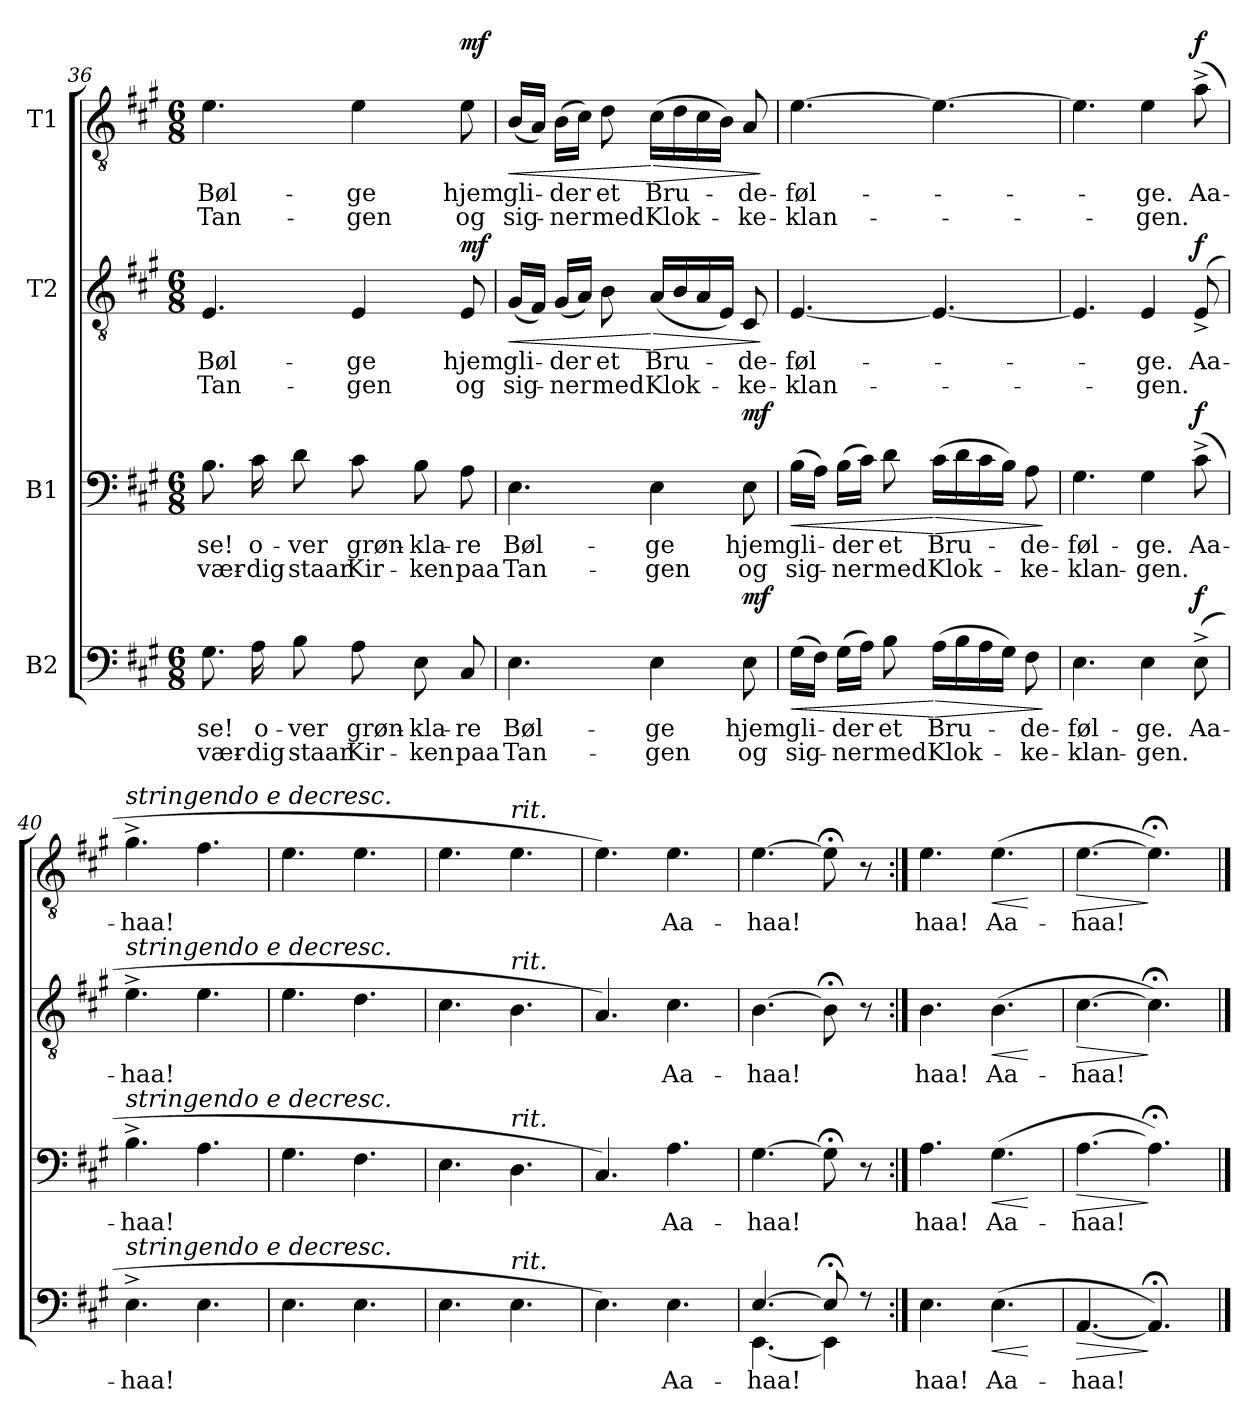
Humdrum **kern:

**kern	**text	**text	**dynam	**kern	**text	**text	**dynam	**kern	**text	**text	**dynam	**kern	**text	**text	**dynam
*part4	*part4	*part4	*part4	*part3	*part3	*part3	*part3	*part2	*part2	*part2	*part2	*part1	*part1	*part1	*part1
*staff4	*staff4	*staff4	*staff4	*staff3	*staff3	*staff3	*staff3	*staff2	*staff2	*staff2	*staff2	*staff1	*staff1	*staff1	*staff1
*I"B2	*	*	*	*I"B1	*	*	*	*I"T2	*	*	*	*I"T1	*	*	*
*clefF4	*	*	*	*clefF4	*	*	*	*clefGv2	*	*	*	*clefGv2	*	*	*
*k[f#c#g#]	*	*	*	*k[f#c#g#]	*	*	*	*k[f#c#g#]	*	*	*	*k[f#c#g#]	*	*	*
*M6/8	*	*	*	*M6/8	*	*	*	*M6/8	*	*	*	*M6/8	*	*	*
=36	=36	=36	=36	=36	=36	=36	=36	=36	=36	=36	=36	=36	=36	=36	=36
!	!LO:LY:b	!LO:LY:b	!	!	!LO:LY:b	!LO:LY:b	!	!	!LO:LY:b	!LO:LY:b	!	!	!LO:LY:b	!LO:LY:b	!
8.G#\	se!	-vær-	.	8.B\	se!	-vær-	.	4.E/	Bøl-	Tan-	.	4.e\	Bøl-	Tan-	.
!	!LO:LY:b	!LO:LY:b	!	!	!LO:LY:b	!LO:LY:b	!	!	!	!	!	!	!	!	!
16A\	o-	-dig	.	16c#\	o-	-dig	.	.	.	.	.	.	.	.	.
!	!LO:LY:b	!LO:LY:b	!	!	!LO:LY:b	!LO:LY:b	!	!	!	!	!	!	!	!	!
8B\	-ver	staar	.	8d\	-ver	staar	.	.	.	.	.	.	.	.	.
!	!LO:LY:b	!LO:LY:b	!	!	!LO:LY:b	!LO:LY:b	!	!	!LO:LY:b	!LO:LY:b	!	!	!LO:LY:b	!LO:LY:b	!
8A\	grøn-	Kir-	.	8c#\	grøn-	Kir-	.	4E/	-ge	-gen	.	4e\	-ge	-gen	.
!	!LO:LY:b	!LO:LY:b	!	!	!LO:LY:b	!LO:LY:b	!	!	!	!	!	!	!	!	!
8E\	-kla-	-ken	.	8B\	-kla-	-ken	.	.	.	.	.	.	.	.	.
!	!LO:LY:b	!LO:LY:b	!	!	!LO:LY:b	!LO:LY:b	!	!	!LO:LY:b	!LO:LY:b	!LO:DY:a	!	!LO:LY:b	!LO:LY:b	!LO:DY:a
8C#/	-re	paa	.	8A\	-re	paa	.	8E/	hjem	og	mf	8e\	hjem	og	mf
=37	=37	=37	=37	=37	=37	=37	=37	=37	=37	=37	=37	=37	=37	=37	=37
!	!LO:LY:b	!LO:LY:b	!	!	!LO:LY:b	!LO:LY:b	!	!	!LO:LY:b	!LO:LY:b	!LO:HP:b	!	!LO:LY:b	!LO:LY:b	!LO:HP:b
4.E\	Bøl-	Tan-	.	4.E\	Bøl-	Tan-	.	(<16G#/LL	gli-	sig-	<	(<16B/LL	gli-	sig-	<
.	.	.	.	.	.	.	.	16F#/JJ)	.	.	.	16A/JJ)	.	.	.
!	!	!	!	!	!	!	!	!	!LO:LY:b	!LO:LY:b	!	!	!LO:LY:b	!LO:LY:b	!
.	.	.	.	.	.	.	.	(<16G#/LL	-der	-ner	.	(>16B\LL	-der	-ner	.
.	.	.	.	.	.	.	.	16A/JJ)	.	.	.	16c#\JJ)	.	.	.
!	!	!	!	!	!	!	!	!	!LO:LY:b	!LO:LY:b	!	!	!LO:LY:b	!LO:LY:b	!
.	.	.	.	.	.	.	.	8B\	et	med	.	8d\	et	med	.
!	!LO:LY:b	!LO:LY:b	!	!	!LO:LY:b	!LO:LY:b	!	!	!LO:LY:b	!LO:LY:b	!LO:HP:n=1:b	!	!LO:LY:b	!LO:LY:b	!LO:HP:n=1:b
4E\	-ge	-gen	.	4E\	-ge	-gen	.	(<16A/LL	Bru-	Klok-	[ >	(>16c#\LL	Bru-	Klok-	[ >
.	.	.	.	.	.	.	.	16B/	.	.	.	16d\	.	.	.
.	.	.	.	.	.	.	.	16A/	.	.	.	16c#\	.	.	.
.	.	.	.	.	.	.	.	16E/JJ)	.	.	.	16B\JJ)	.	.	.
!	!LO:LY:b	!LO:LY:b	!LO:DY:a	!	!LO:LY:b	!LO:LY:b	!LO:DY:a	!	!LO:LY:b	!LO:LY:b	!	!	!LO:LY:b	!LO:LY:b	!
8E\	hjem	og	mf	8E\	hjem	og	mf	8C#/	-de-	-ke-	.	8A/	-de-	-ke-	.
.	.	.	.	.	.	.	.	.	.	.	]	.	.	.	]
!!LO:LB:g=z
=38	=38	=38	=38	=38	=38	=38	=38	=38	=38	=38	=38	=38	=38	=38	=38
!	!LO:LY:b	!LO:LY:b	!LO:HP:b	!	!LO:LY:b	!LO:LY:b	!LO:HP:b	!	!LO:LY:b	!LO:LY:b	!	!	!LO:LY:b	!LO:LY:b	!
(>16G#\LL	gli-	sig-	<	(>16B\LL	gli-	sig-	<	[4.E/	-føl-	-klan-	.	[4.e\	-føl-	-klan-	.
16F#\JJ)	.	.	.	16A\JJ)	.	.	.	.	.	.	.	.	.	.	.
!	!LO:LY:b	!LO:LY:b	!	!	!LO:LY:b	!LO:LY:b	!	!	!	!	!	!	!	!	!
(>16G#\LL	-der	-ner	.	(>16B\LL	-der	-ner	.	.	.	.	.	.	.	.	.
16A\JJ)	.	.	.	16c#\JJ)	.	.	.	.	.	.	.	.	.	.	.
!	!LO:LY:b	!LO:LY:b	!	!	!LO:LY:b	!LO:LY:b	!	!	!	!	!	!	!	!	!
8B\	et	med	.	8d\	et	med	.	.	.	.	.	.	.	.	.
!	!LO:LY:b	!LO:LY:b	!LO:HP:n=1:b	!	!LO:LY:b	!LO:LY:b	!LO:HP:n=1:b	!	!	!	!	!	!	!	!
(>16A\LL	Bru-	Klok-	[ >	(>16c#\LL	Bru-	Klok-	[ >	4.E/_	.	.	.	4.e\_	.	.	.
16B\	.	.	.	16d\	.	.	.	.	.	.	.	.	.	.	.
16A\	.	.	.	16c#\	.	.	.	.	.	.	.	.	.	.	.
16G#\JJ)	.	.	.	16B\JJ)	.	.	.	.	.	.	.	.	.	.	.
!	!LO:LY:b	!LO:LY:b	!	!	!LO:LY:b	!LO:LY:b	!	!	!	!	!	!	!	!	!
8F#\	-de-	-ke-	.	8A\	-de-	-ke-	.	.	.	.	.	.	.	.	.
.	.	.	]	.	.	.	]	.	.	.	.	.	.	.	.
=39	=39	=39	=39	=39	=39	=39	=39	=39	=39	=39	=39	=39	=39	=39	=39
!	!LO:LY:b	!LO:LY:b	!	!	!LO:LY:b	!LO:LY:b	!	!	!	!	!	!	!	!	!
4.E\	føl-	klan-	.	4.G#\	føl-	klan-	.	4.E/]	.	.	.	4.e\]	.	.	.
!	!LO:LY:b	!LO:LY:b	!	!	!LO:LY:b	!LO:LY:b	!	!	!LO:LY:b	!LO:LY:b	!	!	!LO:LY:b	!LO:LY:b	!
4E\	-ge.	-gen.	.	4G#\	-ge.	-gen.	.	4E/	-ge.	-gen.	.	4e\	-ge.	-gen.	.
!	!LO:LY:b	!	!LO:DY:a	!	!LO:LY:b	!	!LO:DY:a	!	!LO:LY:b	!	!LO:DY:a	!	!LO:LY:b	!	!LO:DY:a
(>8E^\	Aa-	.	f	(>8c#^\	Aa-	.	f	(>8E^/	Aa-	.	f	(>8a^\	Aa-	.	f
=40	=40	=40	=40	=40	=40	=40	=40	=40	=40	=40	=40	=40	=40	=40	=40
!	!	!	!	!	!	!	!	!	!	!	!	!LO:TX:a:i:t=stringendo e decresc.	!	!	!
!	!	!	!	!	!	!	!	!LO:TX:a:i:t=stringendo e decresc.	!	!	!	!	!	!	!
!	!	!	!	!LO:TX:a:i:t=stringendo e decresc.	!	!	!	!	!	!	!	!	!	!	!
!LO:TX:a:i:t=stringendo e decresc.	!	!	!	!	!	!	!	!	!	!	!	!	!	!	!
!	!LO:LY:b	!	!	!	!LO:LY:b	!	!	!	!LO:LY:b	!	!	!	!LO:LY:b	!	!
4.E^\	-haa!	.	.	4.B^\	-haa!	.	.	4.e^\	-haa!	.	.	4.g#^\	-haa!	.	.
4.E\	.	.	.	4.A\	.	.	.	4.e\	.	.	.	4.f#\	.	.	.
=41	=41	=41	=41	=41	=41	=41	=41	=41	=41	=41	=41	=41	=41	=41	=41
4.E\	.	.	.	4.G#\	.	.	.	4.e\	.	.	.	4.e\	.	.	.
4.E\	.	.	.	4.F#\	.	.	.	4.d\	.	.	.	4.e\	.	.	.
=42	=42	=42	=42	=42	=42	=42	=42	=42	=42	=42	=42	=42	=42	=42	=42
4.E\	.	.	.	4.E\	.	.	.	4.c#\	.	.	.	4.e\	.	.	.
!	!	!	!	!	!	!	!	!	!	!	!	!LO:TX:a:i:t=rit.	!	!	!
!	!	!	!	!	!	!	!	!LO:TX:a:i:t=rit.	!	!	!	!	!	!	!
!	!	!	!	!LO:TX:a:i:t=rit.	!	!	!	!	!	!	!	!	!	!	!
!LO:TX:a:i:t=rit.	!	!	!	!	!	!	!	!	!	!	!	!	!	!	!
4.E\	.	.	.	4.D\	.	.	.	4.B\	.	.	.	4.e\	.	.	.
=43	=43	=43	=43	=43	=43	=43	=43	=43	=43	=43	=43	=43	=43	=43	=43
4.E\)	.	.	.	4.C#/)	.	.	.	4.A/)	.	.	.	4.e\)	.	.	.
!	!LO:LY:b	!	!	!	!LO:LY:b	!	!	!	!LO:LY:b	!	!	!	!LO:LY:b	!	!
4.E\	Aa-	.	.	4.A\	Aa-	.	.	4.c#\	Aa-	.	.	4.e\	Aa-	.	.
=44	=44	=44	=44	=44	=44	=44	=44	=44	=44	=44	=44	=44	=44	=44	=44
!	!LO:LY:b	!	!	!	!LO:LY:b	!	!	!	!LO:LY:b	!	!	!	!LO:LY:b	!	!
*^	*	*	*	*	*	*	*	*	*	*	*	*	*	*	*
[4.E/	[4.EE\	-haa!	.	.	[4.G#\	-haa!	.	.	[4.B\	-haa!	.	.	[4.e\	-haa!	.	.
8E;</]	4EE\]	.	.	.	8G#;<\]	.	.	.	8B;<\]	.	.	.	8e;<\]	.	.	.
8r	.	.	.	.	8r	.	.	.	8r	.	.	.	8r	.	.	.
*v	*v	*	*	*	*	*	*	*	*	*	*	*	*	*	*	*
=45:|!	=45:|!	=45:|!	=45:|!	=45:|!	=45:|!	=45:|!	=45:|!	=45:|!	=45:|!	=45:|!	=45:|!	=45:|!	=45:|!	=45:|!	=45:|!
!	!LO:LY:b	!	!	!	!LO:LY:b	!	!	!	!LO:LY:b	!	!	!	!LO:LY:b	!	!
4.E\	haa!	.	.	4.A\	haa!	.	.	4.B\	haa!	.	.	4.e\	haa!	.	.
!	!LO:LY:b	!	!LO:HP:b	!	!LO:LY:b	!	!LO:HP:b	!	!LO:LY:b	!	!LO:HP:b	!	!LO:LY:b	!	!LO:HP:b
(>4.E\	Aa-	.	<	(>4.G#\	Aa-	.	<	(>4.B\	Aa-	.	<	(>4.e\	Aa-	.	<
.	.	.	[	.	.	.	[	.	.	.	[	.	.	.	[
=46	=46	=46	=46	=46	=46	=46	=46	=46	=46	=46	=46	=46	=46	=46	=46
!	!LO:LY:b	!	!LO:HP:b	!	!LO:LY:b	!	!LO:HP:b	!	!LO:LY:b	!	!LO:HP:b	!	!LO:LY:b	!	!LO:HP:b
[4.AA/	-haa!	.	>	[4.A\	-haa!	.	>	[4.c#\	-haa!	.	>	[4.e\	-haa!	.	>
4.AA;</])	.	.	]	4.A;<\])	.	.	]	4.c#;<\])	.	.	]	4.e;<\])	.	.	]
==	==	==	==	==	==	==	==	==	==	==	==	==	==	==	==
*-	*-	*-	*-	*-	*-	*-	*-	*-	*-	*-	*-	*-	*-	*-	*-
